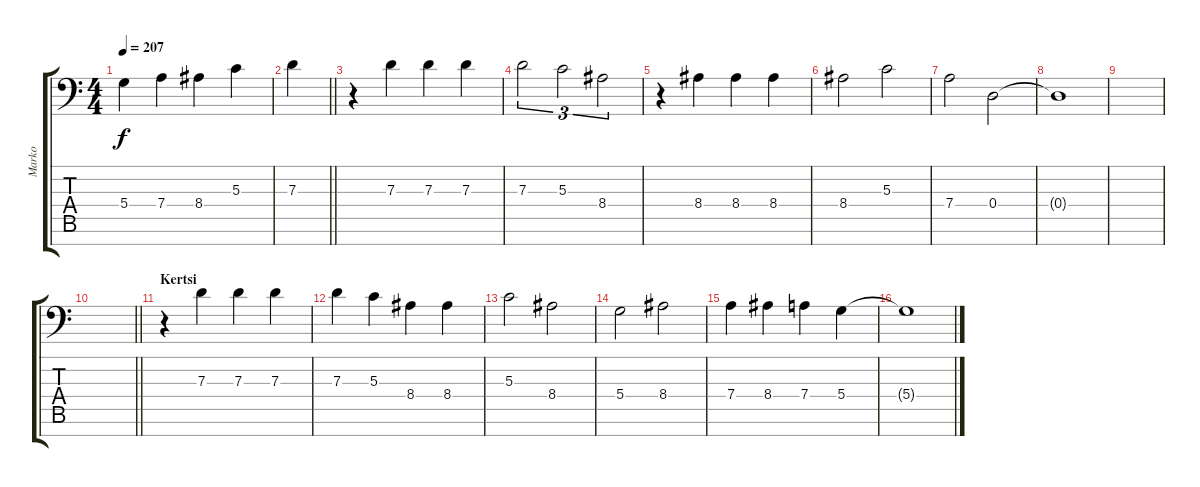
\track ("Marko" "Marko") {instrument cello}
\staff {score tabs}
\tuning (E4 B3 G3 D3 A2 E2 C-1) {hide}
\ts (4 4)
\tempo 207
\clef f4
\ks c
5.4.4{dy f} 7.4.4 8.4.4 5.3.4 |
\barLineRight lightlight
7.3.4 |
\section ("" "")
r.4 7.3.4 7.3.4 7.3.4 |
7.3.2{tu (3 2)} 5.3.2{tu (3 2)} 8.4.2{tu (3 2)} |
r.4 8.4.4 8.4.4 8.4.4 |
8.4.2 5.3.2 |
7.4.2 0.4.2 |
0.4{t}.1 |
|
\barLineRight lightlight
|
\section ("" "Kertsi")
r.4 7.3.4 7.3.4 7.3.4 |
7.3.4 5.3.4 8.4.4 8.4.4 |
5.3.2 8.4.2 |
5.4.2 8.4.2 |
7.4.4 8.4.4 7.4.4 5.4.4 |
5.4{t}.1
